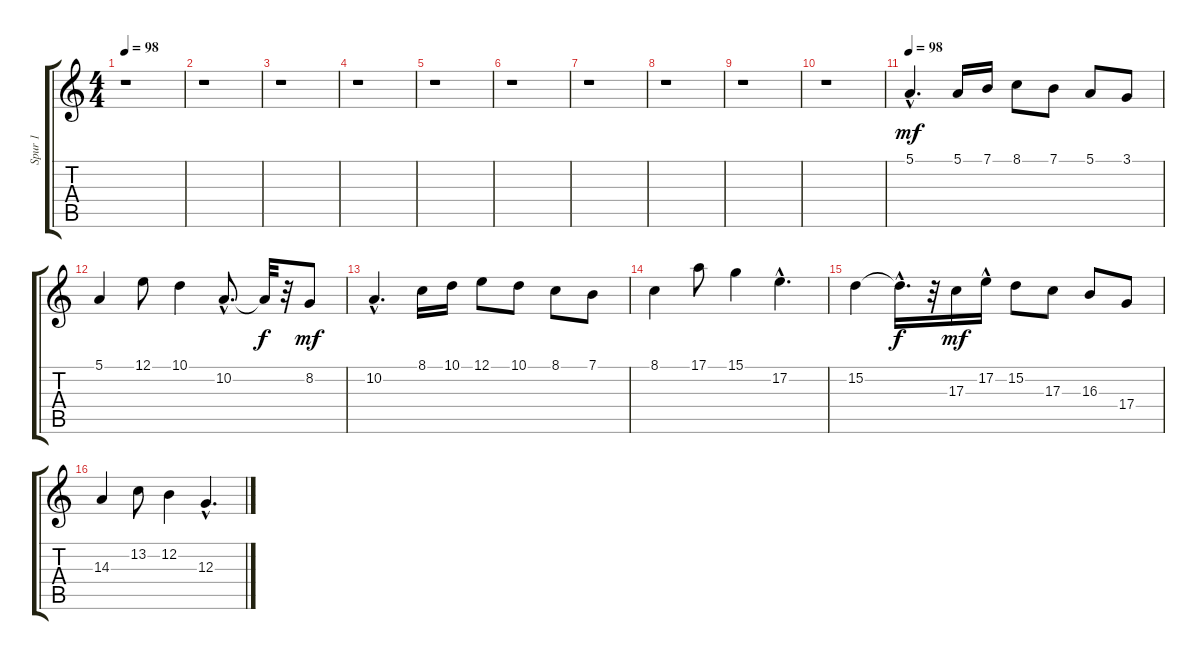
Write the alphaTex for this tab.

\track ("Spur 1" "Spur 1") {instrument electricpiano2}
\staff {score tabs}
\tuning (E4 B3 G3 D3 A2 E2) {hide}
\ts (4 4)
\tempo 98
\clef g2
\ks c
r.1{dy f} |
r.1 |
r.1 |
r.1 |
r.1 |
r.1 |
r.1 |
r.1 |
r.1 |
r.1 |
\tempo 98
5.1{hac}.4{d dy mf} 5.1.16 7.1.16 8.1.8 7.1.8 5.1.8 3.1.8 |
5.1.4 12.1.8 10.1.4 10.2{hac}.8{d} 10.2{t}.32{dy f} r.32 8.2.8{dy mf} |
10.2{hac}.4{d} 8.1.16 10.1.16 12.1.8 10.1.8 8.1.8 7.1.8 |
8.1.4 17.1.8 15.1.4 17.2{hac}.4{d} |
15.2.4 15.2{hac t}.16{d dy f} r.32 17.3.16{dy mf} 17.2{hac}.16 15.2.8 17.3.8 16.3.8 17.4.8 |
14.3.4 13.2.8 12.2.4 12.3{hac}.4{d}
